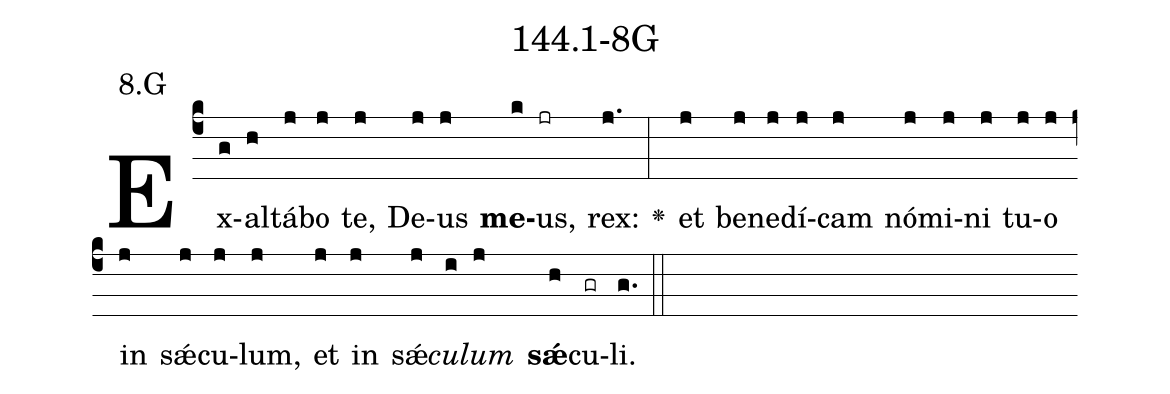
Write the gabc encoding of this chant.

name: 144.1-8G;
annotation: 8.G;
%%
(c4)Ex(g)al(h)tá(j)bo(j) te,(j) De(j)us(j) <b>me</b>(k)us,(jr) rex:(j.) <v>\greheightstar</v>(:) et(j) be(j)ne(j)dí(j)cam(j) nó(j)mi(j)ni(j) tu(j)o(j) in(j) sǽ(j)cu(j)lum,(j) et(j) in(j) sǽ(j)<i>cu</i>(i)<i>lum</i>(j) <b>sǽ</b>(h)cu(gr)li.(g.) (::)


%E(j) u(j) o(i) u(j) a(h) e.(g.) (::)
